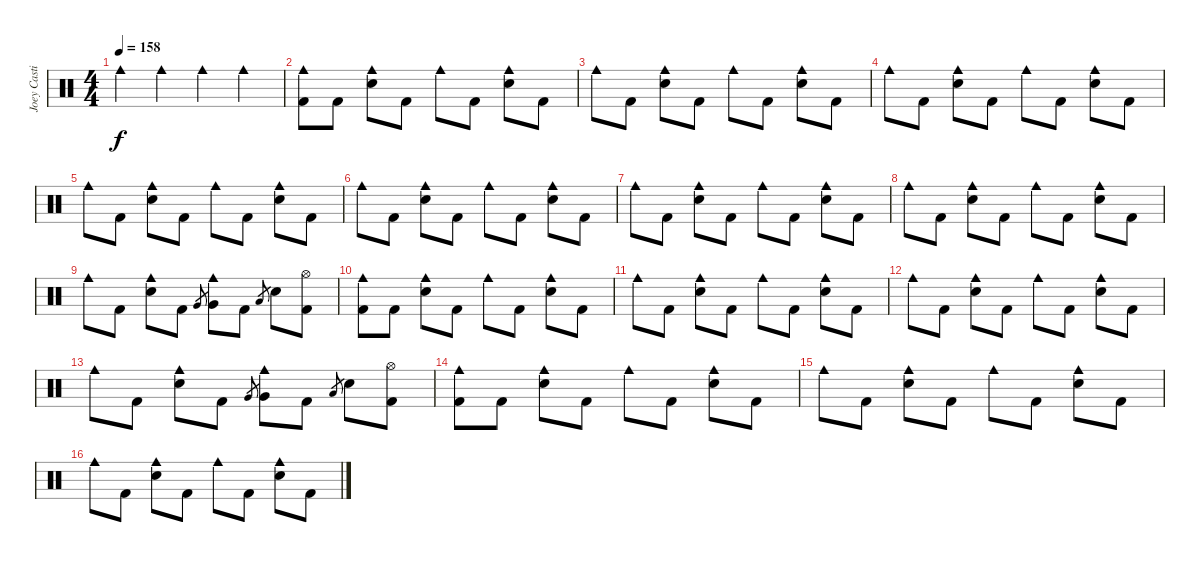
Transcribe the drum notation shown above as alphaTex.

\track ("Joey Castillo" "Joey Casti") {instrument percussion}
\staff {score}
\articulation defaults
\ts (4 4)
\tempo 158
\clef neutral
\ks c "Cowbell medium (hit)".4{dy f} "Cowbell medium (hit)".4 "Cowbell medium (hit)".4 "Cowbell medium (hit)".4
|
("Cowbell medium (hit)" "Kick (hit) 2").8 "Kick (hit) 2".8 ("Cowbell medium (hit)" "Electric Snare (hit)").8 "Kick (hit) 2".8 "Cowbell medium (hit)".8 "Kick (hit) 2".8 ("Cowbell medium (hit)" "Electric Snare (hit)").8 "Kick (hit) 2".8 |
"Cowbell medium (hit)".8 "Kick (hit) 2".8 ("Cowbell medium (hit)" "Electric Snare (hit)").8 "Kick (hit) 2".8 "Cowbell medium (hit)".8 "Kick (hit) 2".8 ("Cowbell medium (hit)" "Electric Snare (hit)").8 "Kick (hit) 2".8 |
"Cowbell medium (hit)".8 "Kick (hit) 2".8 ("Cowbell medium (hit)" "Electric Snare (hit)").8 "Kick (hit) 2".8 "Cowbell medium (hit)".8 "Kick (hit) 2".8 ("Cowbell medium (hit)" "Electric Snare (hit)").8 "Kick (hit) 2".8 |
"Cowbell medium (hit)".8 "Kick (hit) 2".8 ("Cowbell medium (hit)" "Electric Snare (hit)").8 "Kick (hit) 2".8 "Cowbell medium (hit)".8 "Kick (hit) 2".8 ("Cowbell medium (hit)" "Electric Snare (hit)").8 "Kick (hit) 2".8 |
"Cowbell medium (hit)".8 "Kick (hit) 2".8 ("Cowbell medium (hit)" "Electric Snare (hit)").8 "Kick (hit) 2".8 "Cowbell medium (hit)".8 "Kick (hit) 2".8 ("Cowbell medium (hit)" "Electric Snare (hit)").8 "Kick (hit) 2".8 |
"Cowbell medium (hit)".8 "Kick (hit) 2".8 ("Cowbell medium (hit)" "Electric Snare (hit)").8 "Kick (hit) 2".8 "Cowbell medium (hit)".8 "Kick (hit) 2".8 ("Cowbell medium (hit)" "Electric Snare (hit)").8 "Kick (hit) 2".8 |
"Cowbell medium (hit)".8 "Kick (hit) 2".8 ("Cowbell medium (hit)" "Electric Snare (hit)").8 "Kick (hit) 2".8 "Cowbell medium (hit)".8 "Kick (hit) 2".8 ("Cowbell medium (hit)" "Electric Snare (hit)").8 "Kick (hit) 2".8 |
"Cowbell medium (hit)".8 "Kick (hit) 2".8 ("Cowbell medium (hit)" "Electric Snare (hit)").8 "Kick (hit) 2".8 "Very Low Tom (hit)".8{gr} ("Cowbell medium (hit)" "Very Low Tom (hit)").8 "Kick (hit) 2".8 "Low Floor Tom (hit)".8{gr} "Electric Snare (hit)".8 ("Hi-Hat (open)" "Kick (hit) 2").8 |
("Cowbell medium (hit)" "Kick (hit) 2").8 "Kick (hit) 2".8 ("Cowbell medium (hit)" "Electric Snare (hit)").8 "Kick (hit) 2".8 "Cowbell medium (hit)".8 "Kick (hit) 2".8 ("Cowbell medium (hit)" "Electric Snare (hit)").8 "Kick (hit) 2".8 |
"Cowbell medium (hit)".8 "Kick (hit) 2".8 ("Cowbell medium (hit)" "Electric Snare (hit)").8 "Kick (hit) 2".8 "Cowbell medium (hit)".8 "Kick (hit) 2".8 ("Cowbell medium (hit)" "Electric Snare (hit)").8 "Kick (hit) 2".8 |
"Cowbell medium (hit)".8 "Kick (hit) 2".8 ("Cowbell medium (hit)" "Electric Snare (hit)").8 "Kick (hit) 2".8 "Cowbell medium (hit)".8 "Kick (hit) 2".8 ("Cowbell medium (hit)" "Electric Snare (hit)").8 "Kick (hit) 2".8 |
"Cowbell medium (hit)".8 "Kick (hit) 2".8 ("Cowbell medium (hit)" "Electric Snare (hit)").8 "Kick (hit) 2".8 "Very Low Tom (hit)".8{gr} ("Cowbell medium (hit)" "Very Low Tom (hit)").8 "Kick (hit) 2".8 "Low Floor Tom (hit)".8{gr} "Electric Snare (hit)".8 ("Hi-Hat (open)" "Kick (hit) 2").8 |
("Cowbell medium (hit)" "Kick (hit) 2").8 "Kick (hit) 2".8 ("Cowbell medium (hit)" "Electric Snare (hit)").8 "Kick (hit) 2".8 "Cowbell medium (hit)".8 "Kick (hit) 2".8 ("Cowbell medium (hit)" "Electric Snare (hit)").8 "Kick (hit) 2".8 |
"Cowbell medium (hit)".8 "Kick (hit) 2".8 ("Cowbell medium (hit)" "Electric Snare (hit)").8 "Kick (hit) 2".8 "Cowbell medium (hit)".8 "Kick (hit) 2".8 ("Cowbell medium (hit)" "Electric Snare (hit)").8 "Kick (hit) 2".8 |
"Cowbell medium (hit)".8 "Kick (hit) 2".8 ("Cowbell medium (hit)" "Electric Snare (hit)").8 "Kick (hit) 2".8 "Cowbell medium (hit)".8 "Kick (hit) 2".8 ("Cowbell medium (hit)" "Electric Snare (hit)").8 "Kick (hit) 2".8
